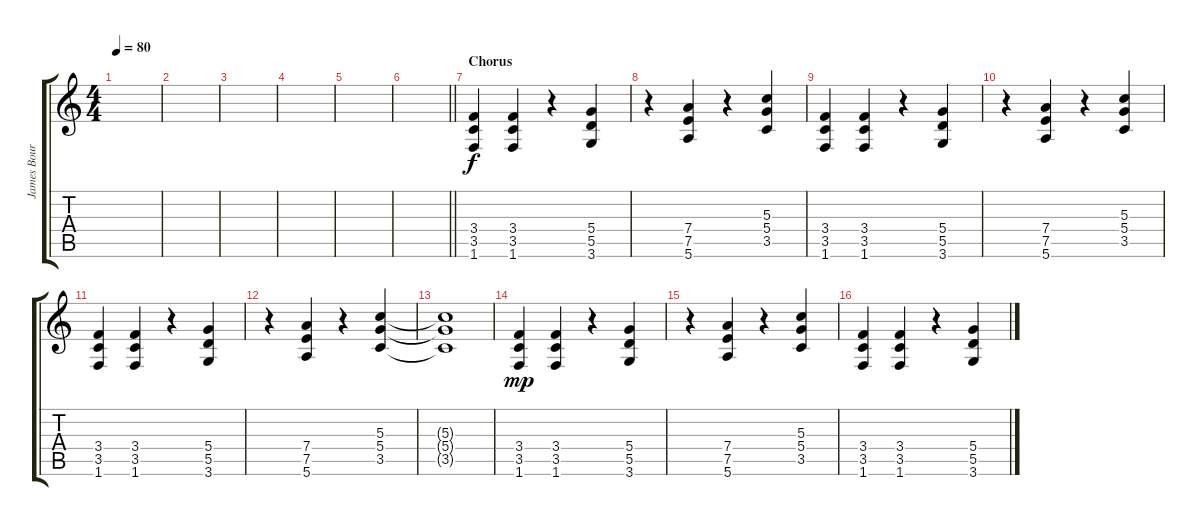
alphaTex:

\track ("James Bourne" "James Bour") {instrument distortionguitar}
\staff {score tabs}
\tuning (E4 B3 G3 D3 A2 E2) {hide}
\ts (4 4)
\tempo 80
\clef g2
\ks c
|
|
|
|
|
\barLineRight lightlight
|
\section ("" "Chorus")
(3.4 3.5 1.6).4 (3.4 3.5 1.6).4 r.4 (5.4 5.5 3.6).4 |
r.4 (7.4 7.5 5.6).4 r.4 (5.3 5.4 3.5).4 |
(3.4 3.5 1.6).4 (3.4 3.5 1.6).4 r.4 (5.4 5.5 3.6).4 |
r.4 (7.4 7.5 5.6).4 r.4 (5.3 5.4 3.5).4 |
(3.4 3.5 1.6).4 (3.4 3.5 1.6).4 r.4 (5.4 5.5 3.6).4 |
r.4 (7.4 7.5 5.6).4 r.4 (5.3 5.4 3.5).4 |
(5.3{t} 5.4{t} 3.5{t}).1{dy f} |
(3.4 3.5 1.6).4{dy mp} (3.4 3.5 1.6).4 r.4 (5.4 5.5 3.6).4 |
r.4 (7.4 7.5 5.6).4 r.4 (5.3 5.4 3.5).4 |
(3.4 3.5 1.6).4 (3.4 3.5 1.6).4 r.4 (5.4 5.5 3.6).4
